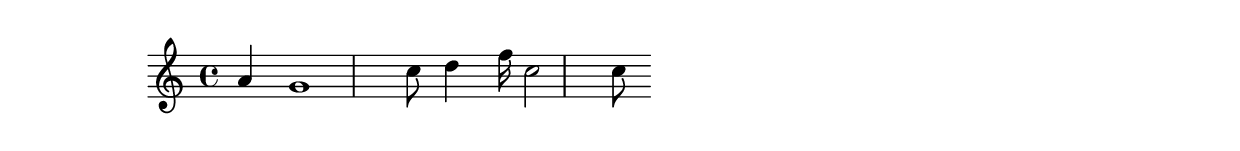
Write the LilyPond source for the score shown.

%{
Welcome to LilyPond
===================

Congratulations, LilyPond has been installed successfully.

Now to take it for the first test run.

  1. Save this file

  2. Select

       Compile > Typeset file

  from the menu.

  The file is processed, and

  3.  The PDF viewer will pop up. Click one of the noteheads.


That's it.  For more information, visit http://lilypond.org .

%}

\version "2.20.0"  % necessary for upgrading to future LilyPond versions.

\relative {
a'4 g1 c8 d4 f16 c2 c8 
}
